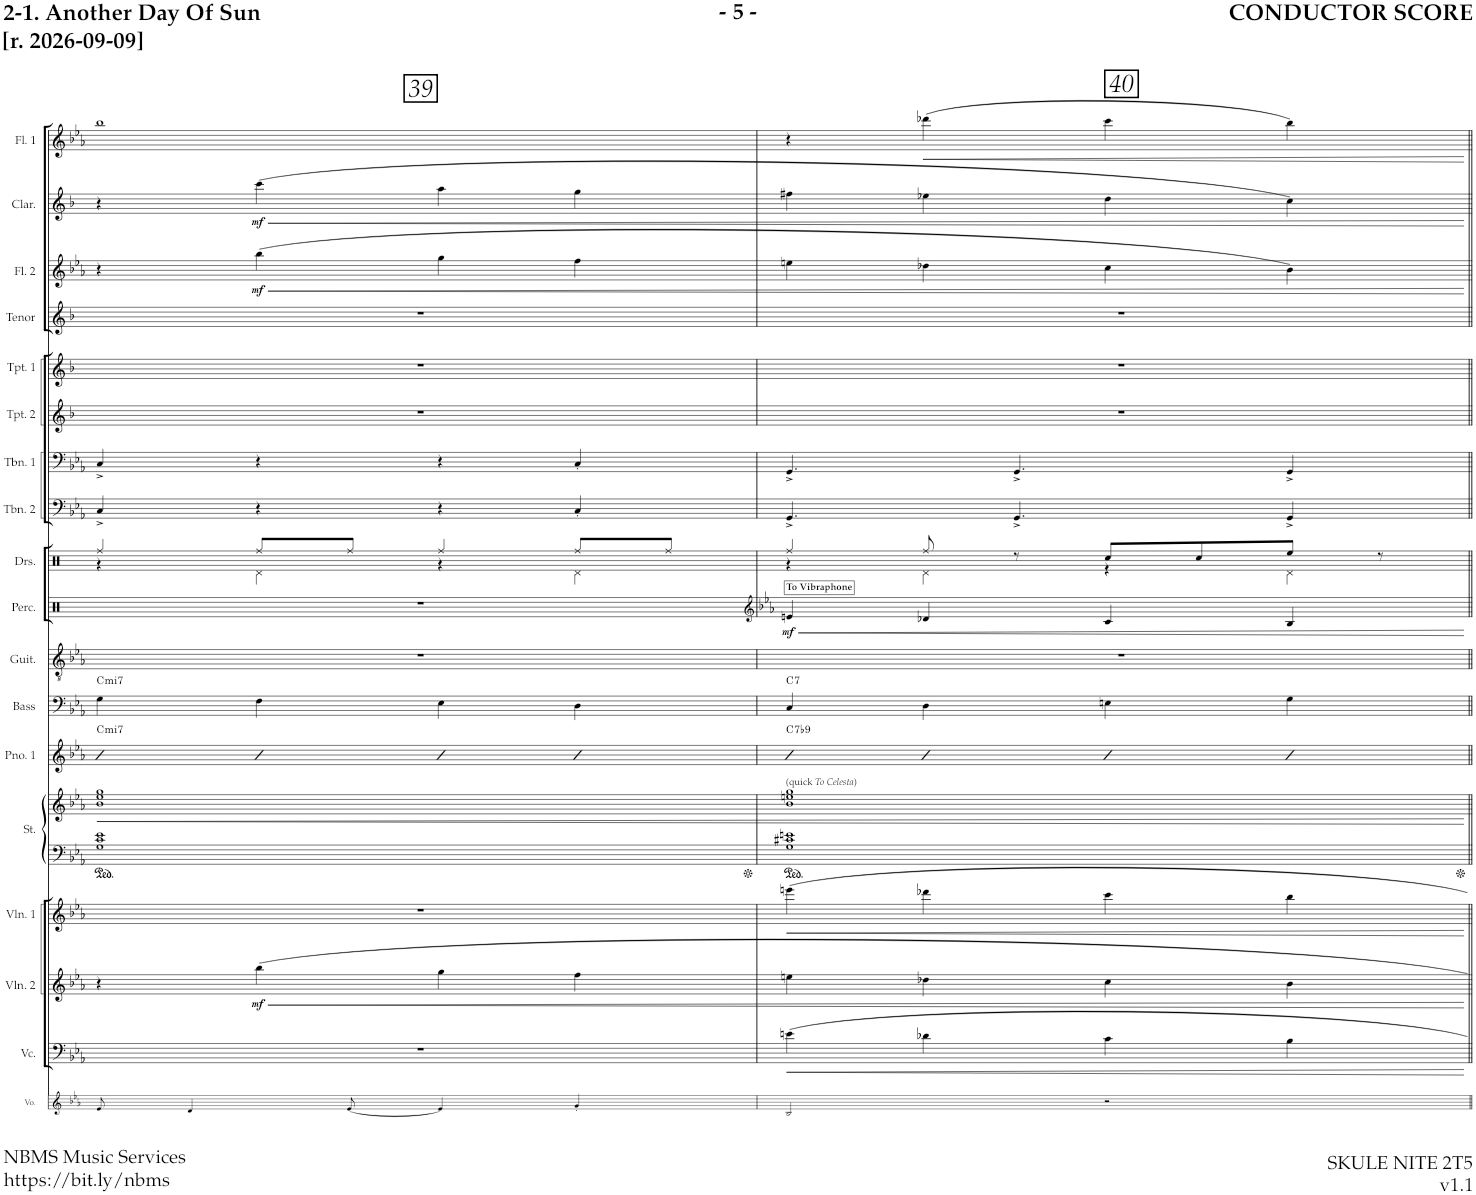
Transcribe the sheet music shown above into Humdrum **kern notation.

**kern	**kern	**dynam	**kern	**dynam	**kern	**dynam	**kern	**kern	**dynam	**kern	**harte	**kern	**harte	**kern	**kern	**dynam	**kern	**kern	**kern	**kern	**kern	**kern	**kern	**dynam	**kern	**dynam	**kern	**dynam
*part18	*part17	*part17	*part16	*part16	*part15	*part15	*part14	*part14	*part14	*part13	*part13	*part12	*part12	*part11	*part10	*part10	*part9	*part8	*part7	*part6	*part5	*part4	*part3	*part3	*part2	*part2	*part1	*part1
*staff19	*staff18	*staff18	*staff17	*staff17	*staff16	*staff16	*staff15	*staff14	*staff14/15	*staff13	*	*staff12	*	*staff11	*staff10	*staff10	*staff9	*staff8	*staff7	*staff6	*staff5	*staff4	*staff3	*staff3	*staff2	*staff2	*staff1	*staff1
*I"Voice	*I"Violoncello	*	*I"Violin 2	*	*I"Violin 1	*	*I"Piano 2	*	*	*I"Piano 1	*	*I"Bass	*	*I"Guitar	*I"Percussion	*	*I"Drumset	*I"Trombone 2	*I"Trombone 1	*I"Trumpet 2	*I"Trumpet 1	*I"REED 4 (Tenor Sax)	*I"REED 3 (Alto Sax, Flute)	*	*I"REED 2 (Clarinet)	*	*I"Flute (Doubles Bari Sax)	*
*I'Vo.	*I'Vc.	*	*I'Vln. 2	*	*I'Vln. 1	*	*I'Pno. 2	*	*	*I'Pno. 1	*	*I'Bass	*	*I'Guit.	*I'Perc.	*	*I'Drs.	*I'Tbn. 2	*I'Tbn. 1	*I'Tpt. 2	*I'Tpt. 1	*I'Tenor	*I'Alto	*	*I'Clar.	*	*I'Fl. 1	*
!!LO:PB:g=z
*clefG2	*clefF4	*	*clefG2	*	*clefG2	*	*clefF4	*clefG2	*	*clefG2	*	*clefF4	*	*clefGv2	*clefX	*	*clefX	*clefF4	*clefF4	*clefG2	*clefG2	*clefG2	*clefG2	*	*clefG2	*	*clefG2	*
*	*	*	*	*	*	*	*Trd-7c-12	*Trd-7c-12	*	*	*	*Trd7c12	*	*	*	*	*	*	*	*Trd1c2	*Trd1c2	*Trd8c14	*Trd5c9	*	*Trd1c2	*	*Trd12c21	*
*k[b-e-a-]	*k[b-e-a-]	*	*k[b-e-a-]	*	*k[b-e-a-]	*	*k[b-e-a-]	*k[b-e-a-]	*	*k[b-e-a-]	*	*k[b-e-a-]	*	*k[b-e-a-]	*k[]	*	*k[]	*k[b-e-a-]	*k[b-e-a-]	*k[b-]	*k[b-]	*k[b-]	*k[b-e-a-]	*	*k[b-]	*	*k[b-e-a-]	*
*M2/2	*M2/2	*	*M2/2	*	*M2/2	*	*M2/2	*M2/2	*	*M2/2	*	*M2/2	*	*M2/2	*M2/2	*	*M2/2	*M2/2	*M2/2	*M2/2	*M2/2	*M2/2	*M2/2	*	*M2/2	*	*M2/2	*
*met(c|)	*met(c|)	*	*met(c|)	*	*met(c|)	*	*met(c|)	*met(c|)	*	*met(c|)	*	*met(c|)	*	*met(c|)	*met(c|)	*	*met(c|)	*met(c|)	*met(c|)	*met(c|)	*met(c|)	*met(c|)	*met(c|)	*	*met(c|)	*	*met(c|)	*
=39	=39	=39	=39	=39	=39	=39	=39	=39	=39	=39	=39	=39	=39	=39	=39	=39	=39	=39	=39	=39	=39	=39	=39	=39	=39	=39	=39	=39
!	!	!	!	!	!	!	!	!	!LO:HP:b	!	!LO:H:kt=mi7	!	!LO:H:kt=mi7	!	!	!	!	!	!	!	!	!	!	!	!	!	!	!
*	*	*	*	*	*	*	*	*	*	*	*	*	*	*	*	*	*^	*	*	*	*	*	*	*	*	*	*	*
8e-/	1r	.	4r	.	1r	.	1G 1c 1e-	1b- 1ee- 1gg	<	4BBB-	C:min7	4G\	C:min7	1r	1r	.	4Rff/	4r	4C^/	4C^/	1r	1r	1r	4r	.	4r	.	1bb-	.
4d/	.	.	.	.	.	.	.	.	.	.	.	.	.	.	.	.	.	.	.	.	.	.	.	.	.	.	.	.	.
!	!	!	!	!LO:HP:b	!	!	!	!	!	!	!	!	!	!	!	!	!	!	!	!	!	!	!	!	!LO:HP:b	!	!LO:HP:b	!	!
!	!	!	!	!LO:DY:n=1:b	!	!	!	!	!	!	!	!	!	!	!	!	!	!	!	!	!	!	!	!	!LO:DY:n=1:b	!	!LO:DY:n=1:b	!	!
.	.	.	4bb-\	< mf	.	.	.	.	.	4CC	.	4F\	.	.	.	.	8Rff/L	4Rd\	4r	4r	.	.	.	(4bb-\	< mf	(4ccc\	< mf	.	.
[8e-/	.	.	.	.	.	.	.	.	.	.	.	.	.	.	.	.	8Rff/J	.	.	.	.	.	.	.	.	.	.	.	.
4e-/]	.	.	4gg\	.	.	.	.	.	.	4DD	.	4E-\	.	.	.	.	4Rff/	4r	4r	4r	.	.	.	4gg\	.	4aa\	.	.	.
4g'/	.	.	4ff\	.	.	.	.	.	.	4BBB-	.	4D\	.	.	.	.	8Rff/L	4Rd\	4C'/	4C'/	.	.	.	4ff\	.	4gg\	.	.	.
.	.	.	.	.	.	.	.	.	.	.	.	.	.	.	.	.	8Rff/J	.	.	.	.	.	.	.	.	.	.	.	.
=40	=40	=40	=40	=40	=40	=40	=40	=40	=40	=40	=40	=40	=40	=40	=40	=40	=40	=40	=40	=40	=40	=40	=40	=40	=40	=40	=40	=40	=40
*	*	*	*	*	*	*	*	*	*	*	*	*	*	*	*clefG2	*	*	*	*	*	*	*	*	*	*	*	*	*	*
*	*	*	*	*	*	*	*	*	*	*	*	*	*	*	*k[b-e-a-]	*	*	*	*	*	*	*	*	*	*	*	*	*	*
!	!	!	!	!	!	!	!	!	!	!	!	!	!	!	!LO:TX:a:B:t=To Vibraphone	!	!	!	!	!	!	!	!	!	!	!	!	!	!
!	!	!	!	!	!	!	!	!LO:TX:a:t=(quick	!	!	!	!	!	!	!	!	!	!	!	!	!	!	!	!	!	!	!	!	!
!	!	!	!	!	!	!	!	!LO:TX:a:i:t=To Celesta	!	!	!	!	!	!	!	!	!	!	!	!	!	!	!	!	!	!	!	!	!
!	!	!	!	!	!	!	!	!LO:TX:a:t=)	!	!	!	!	!	!	!	!	!	!	!	!	!	!	!	!	!	!	!	!	!
!	!	!LO:HP:b	!	!	!	!LO:HP:b	!	!	!	!	!	!	!	!	!	!LO:HP:b	!	!	!	!	!	!	!	!	!	!	!	!	!
!	!	!	!	!	!	!	!	!	!	!	!LO:H:kt=7	!	!LO:H:kt=7	!	!	!LO:DY:n=1:b	!	!	!	!	!	!	!	!	!	!	!	!	!
2B-/	4en\	<	4een\	.	4eeen\	<	1G 1c#X 1en	1b- 1een 1gg	.	4BBB-	C:7(b9)	4C/	C:7	1r	4Re/	< mf	4Rff/	4r	4.GG^/	4.GG^/	1r	1r	1r	4een\	.	4ff#X\	.	4r	.
!	!	!	!	!	!	!	!	!	!	!	!	!	!	!	!	!	!	!	!	!	!	!	!	!	!	!	!	!	!LO:HP:b
.	4d-X\	.	4dd-X\	.	4ddd-X\	.	.	.	.	4CC	.	4D\	.	.	4Rd/	.	8Rff/	4Rd\	.	.	.	.	.	4dd-X\	.	4ee-X\	.	(4ddd-X\	<
.	.	.	.	.	.	.	.	.	.	.	.	.	.	.	.	.	8r	.	4.GG^/	4.GG^/	.	.	.	.	.	.	.	.	.
2r	4c\	.	4cc\	.	4ccc\	.	.	.	.	4DD	.	4En\	.	.	4Rc/	.	8Rcc/L	4r	.	.	.	.	.	4cc\	.	4dd\	.	4ccc\	.
.	.	.	.	.	.	.	.	.	.	.	.	.	.	.	.	.	8Rcc/	.	.	.	.	.	.	.	.	.	.	.	.
.	4B-\	.	4b-\	.	4bb-\	.	.	.	.	4BBB-	.	4G\	.	.	4RB/	.	8Ree/J	4Rd\	4GG^/	4GG^/	.	.	.	4b-\)	.	4cc\)	.	4bb-\)	.
.	.	.	.	.	.	.	.	.	.	.	.	.	.	.	.	.	8r	.	.	.	.	.	.	.	.	.	.	.	.
*	*	*	*	*	*	*	*	*	*	*	*	*	*	*	*	*	*v	*v	*	*	*	*	*	*	*	*	*	*	*
.	.	[	.	[	.	[	.	.	[	.	.	.	.	.	.	[	.	.	.	.	.	.	.	[	.	[	.	[
=||	=||	=||	=||	=||	=||	=||	=||	=||	=||	=||	=||	=||	=||	=||	=||	=||	=||	=||	=||	=||	=||	=||	=||	=||	=||	=||	=||	=||
*-	*-	*-	*-	*-	*-	*-	*-	*-	*-	*-	*-	*-	*-	*-	*-	*-	*-	*-	*-	*-	*-	*-	*-	*-	*-	*-	*-	*-
